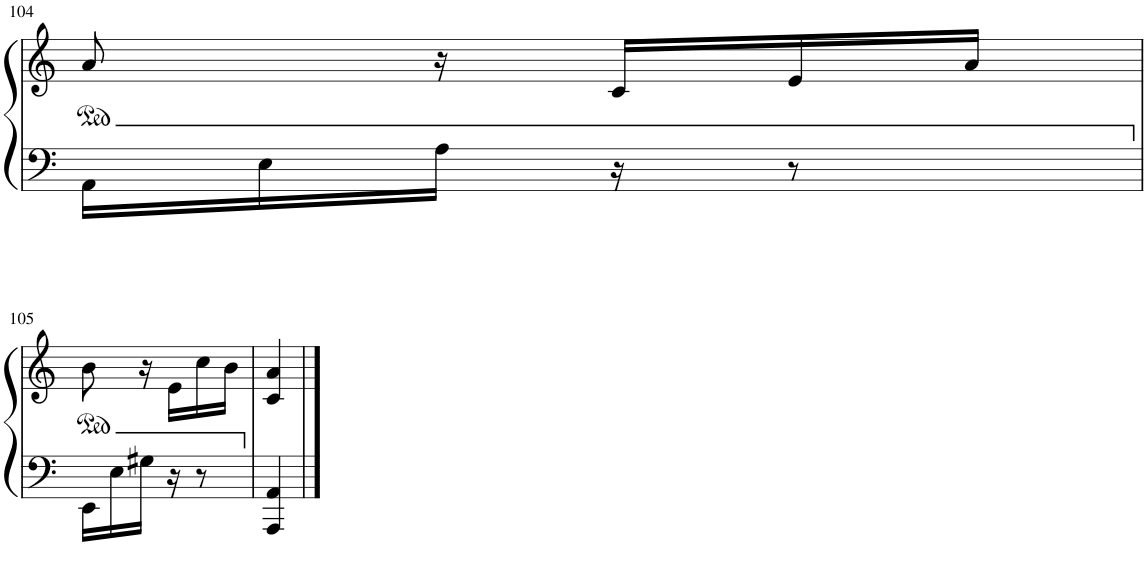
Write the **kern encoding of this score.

**kern	**kern
*part1	*part1
*staff2	*staff1
*I"Piano	*
*I'Pno	*
!!LO:PB:g=z
*clefF4	*clefG2
*k[]	*k[]
*M3/8	*M3/8
=104	=104
16AA\LL	8a/
16E\	.
16A\JJ	16r
16r	16c/LL
8r	16e/
.	16a/JJ
!!LO:LB:g=z
=105	=105
16EE\LL	8b\
16E\	.
16G#X\JJ	16r
16r	16e\LL
8r	16cc\
.	16b\JJ
=106	=106
4AAA/ 4AA/	4c/ 4a/
==	==
*-	*-
